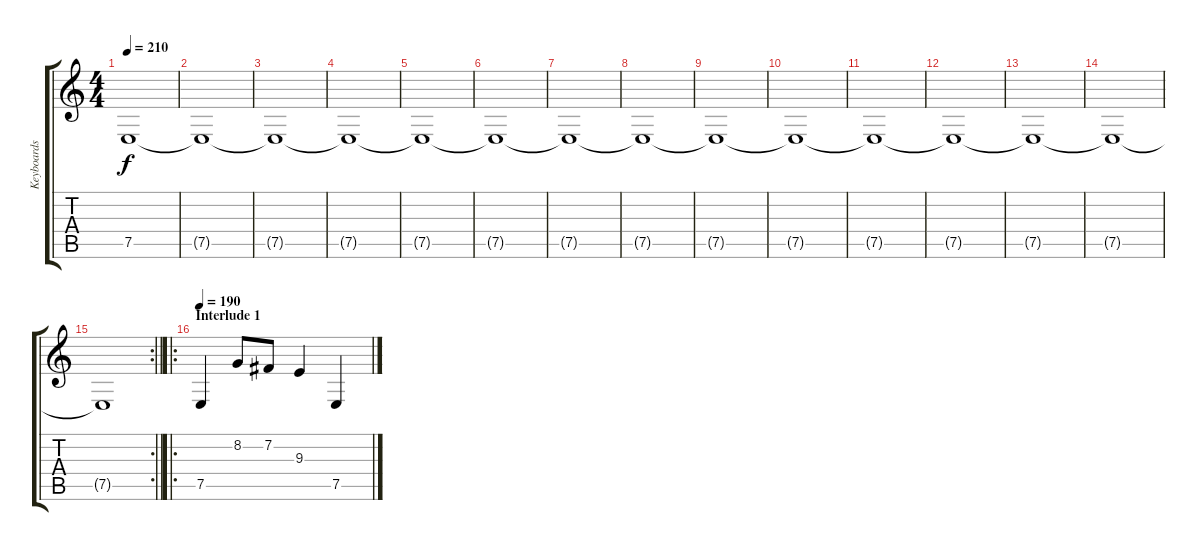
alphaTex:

\track ("Keyboards" "Keyboards") {instrument stringensemble1}
\staff {score tabs}
\tuning (E4 B3 G3 D3 A2 E2) {hide}
\ts (4 4)
\tempo 210
\clef g2
\ks c
7.5{t}.1{dy f} |
7.5{t}.1 |
7.5{t}.1 |
7.5{t}.1 |
7.5{t}.1 |
7.5{t}.1 |
7.5{t}.1 |
7.5{t}.1 |
7.5{t}.1 |
7.5{t}.1 |
7.5{t}.1 |
7.5{t}.1 |
7.5{t}.1 |
7.5{t}.1 |
\rc 2
\barLineRight lightlight
7.5{t}.1 |
\ro
\section ("" "Interlude 1")
\tempo 190
7.5.4 8.2.8 7.2.8 9.3.4 7.5.4
